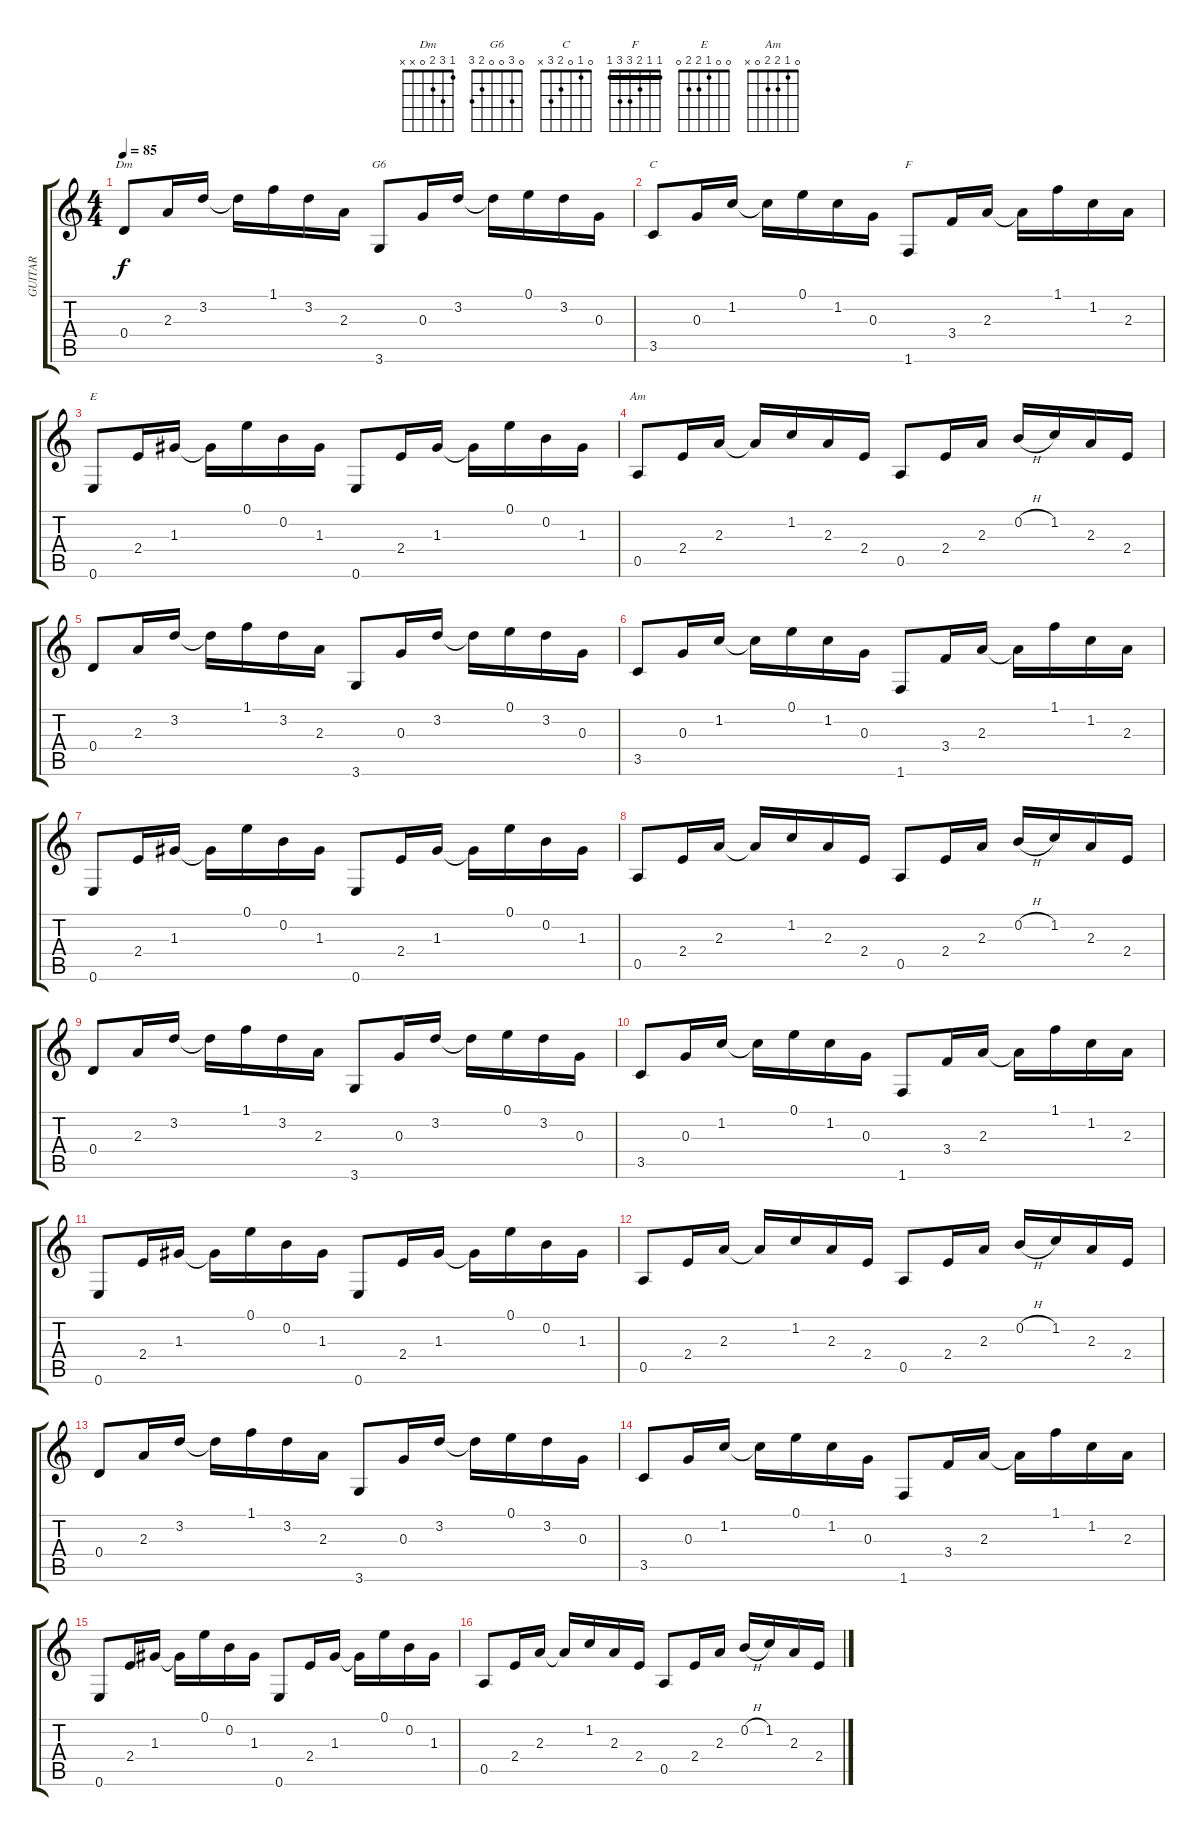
\track ("GUITAR" "GUITAR") {instrument electricguitarjazz}
\staff {score tabs}
\tuning (E4 B3 G3 D3 A2 E2) {hide}
\chord ("Dm" 1 3 2 0 x x)
\chord ("G6" 0 3 0 0 2 3)
\chord ("C" 0 1 0 2 3 x)
\chord ("F" 1 1 2 3 3 1) {barre 1}
\chord ("E" 0 0 1 2 2 0)
\chord ("Am" 0 1 2 2 0 x)
\ts (4 4)
\tempo 85
\clef g2
\ks c
0.4.8{ch "Dm" dy f} 2.3.16 3.2.16 3.2{t}.16 1.1.16 3.2.16 2.3.16 3.6.8{ch "G6"} 0.3.16 3.2.16 3.2{t}.16 0.1.16 3.2.16 0.3.16 |
3.5.8{ch "C"} 0.3.16 1.2.16 1.2{t}.16 0.1.16 1.2.16 0.3.16 1.6.8{ch "F"} 3.4.16 2.3.16 2.3{t}.16 1.1.16 1.2.16 2.3.16 |
0.6.8{ch "E"} 2.4.16 1.3.16 1.3{t}.16 0.1.16 0.2.16 1.3.16 0.6.8 2.4.16 1.3.16 1.3{t}.16 0.1.16 0.2.16 1.3.16 |
0.5.8{ch "Am"} 2.4.16 2.3.16 2.3{t}.16 1.2.16 2.3.16 2.4.16 0.5.8 2.4.16 2.3.16 0.2{h}.16 1.2.16 2.3.16 2.4.16 |
0.4.8 2.3.16 3.2.16 3.2{t}.16 1.1.16 3.2.16 2.3.16 3.6.8 0.3.16 3.2.16 3.2{t}.16 0.1.16 3.2.16 0.3.16 |
3.5.8 0.3.16 1.2.16 1.2{t}.16 0.1.16 1.2.16 0.3.16 1.6.8 3.4.16 2.3.16 2.3{t}.16 1.1.16 1.2.16 2.3.16 |
0.6.8 2.4.16 1.3.16 1.3{t}.16{txt ""} 0.1.16 0.2.16 1.3.16 0.6.8 2.4.16 1.3.16 1.3{t}.16 0.1.16 0.2.16 1.3.16 |
0.5.8 2.4.16 2.3.16 2.3{t}.16 1.2.16 2.3.16 2.4.16 0.5.8 2.4.16 2.3.16 0.2{h}.16 1.2.16 2.3.16 2.4.16 |
0.4.8 2.3.16 3.2.16 3.2{t}.16 1.1.16 3.2.16 2.3.16 3.6.8 0.3.16 3.2.16 3.2{t}.16 0.1.16 3.2.16 0.3.16 |
3.5.8 0.3.16 1.2.16 1.2{t}.16 0.1.16 1.2.16 0.3.16 1.6.8 3.4.16 2.3.16 2.3{t}.16 1.1.16 1.2.16 2.3.16 |
0.6.8 2.4.16 1.3.16 1.3{t}.16 0.1.16 0.2.16 1.3.16 0.6.8 2.4.16 1.3.16 1.3{t}.16 0.1.16 0.2.16 1.3.16 |
0.5.8 2.4.16 2.3.16 2.3{t}.16 1.2.16 2.3.16 2.4.16 0.5.8 2.4.16 2.3.16 0.2{h}.16 1.2.16 2.3.16 2.4.16 |
0.4.8 2.3.16 3.2.16 3.2{t}.16 1.1.16 3.2.16 2.3.16 3.6.8 0.3.16 3.2.16 3.2{t}.16 0.1.16 3.2.16 0.3.16 |
3.5.8 0.3.16 1.2.16 1.2{t}.16 0.1.16 1.2.16 0.3.16 1.6.8 3.4.16 2.3.16 2.3{t}.16 1.1.16 1.2.16 2.3.16 |
0.6.8 2.4.16 1.3.16 1.3{t}.16 0.1.16 0.2.16 1.3.16 0.6.8 2.4.16 1.3.16 1.3{t}.16 0.1.16 0.2.16 1.3.16 |
0.5.8 2.4.16 2.3.16 2.3{t}.16 1.2.16 2.3.16 2.4.16 0.5.8 2.4.16 2.3.16 0.2{h}.16 1.2.16 2.3.16 2.4.16
